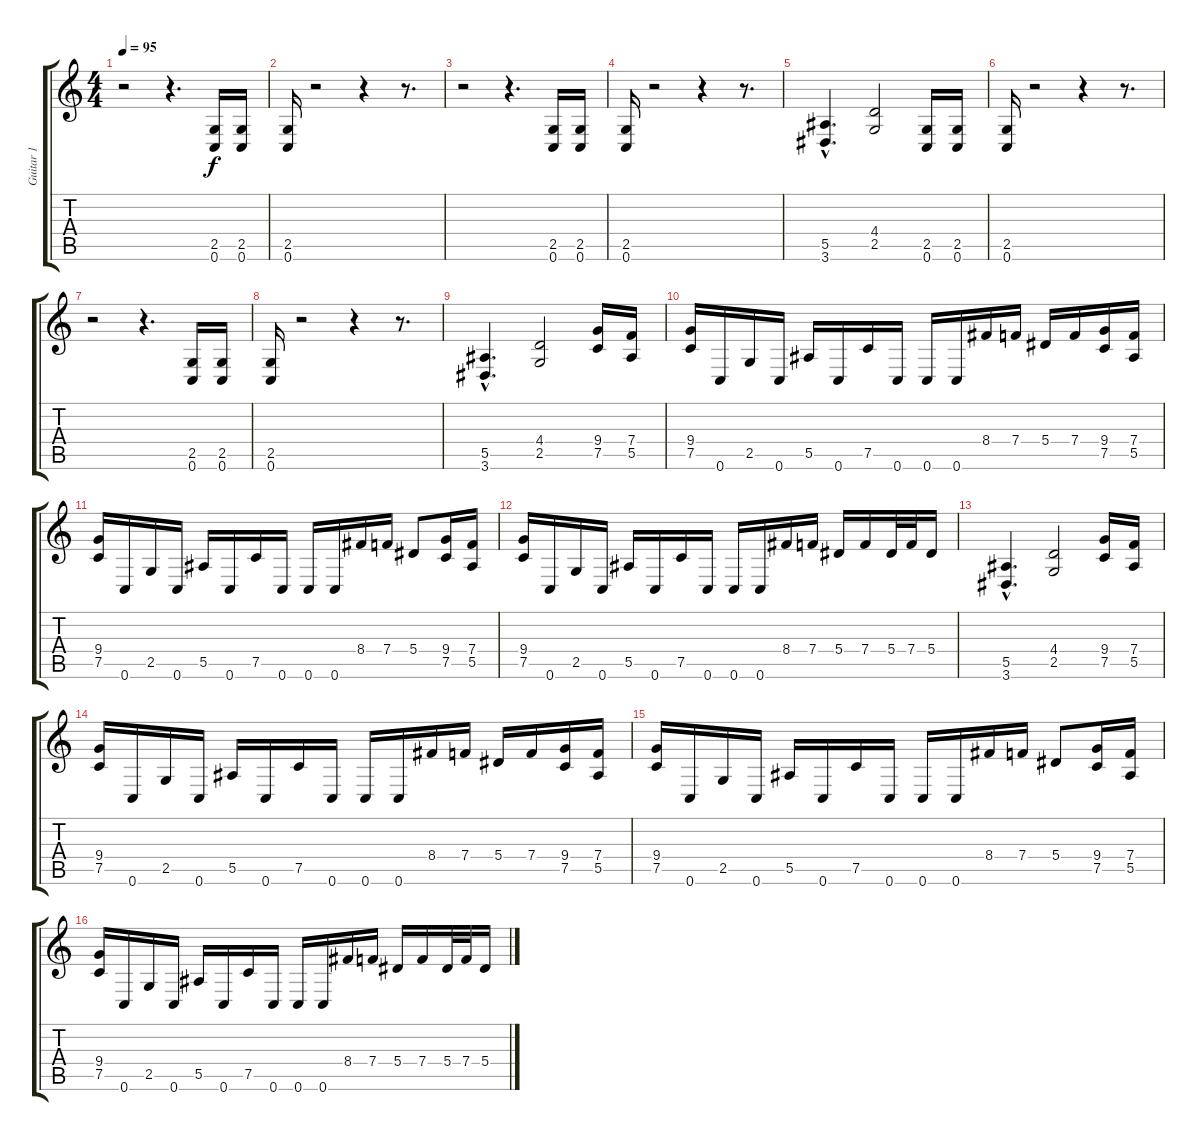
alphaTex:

\track ("Guitar 1" "Guitar 1") {instrument distortionguitar}
\staff {score tabs}
\tuning (C4 G3 Eb3 Bb2 F2 C2) {hide}
\ts (4 4)
\tempo 95
\clef g2
\ks c
r.2{dy f instrument distortionguitar} r.4{d} (2.5 0.6).16 (2.5 0.6).16 |
(2.5 0.6).16 r.2 r.4 r.8{d} |
r.2 r.4{d} (2.5 0.6).16 (2.5 0.6).16 |
(2.5 0.6).16 r.2 r.4 r.8{d} |
(5.5{hac} 3.6{hac}).4{d} (4.4 2.5).2 (2.5 0.6).16 (2.5 0.6).16 |
(2.5 0.6).16 r.2 r.4 r.8{d} |
r.2 r.4{d} (2.5 0.6).16 (2.5 0.6).16 |
(2.5 0.6).16 r.2 r.4 r.8{d} |
(5.5{hac} 3.6{hac}).4{d} (4.4 2.5).2 (9.4 7.5).16 (7.4 5.5).16 |
(9.4 7.5).16 0.6.16 2.5.16 0.6.16 5.5.16 0.6.16 7.5.16 0.6.16 0.6.16 0.6.16 8.4.16 7.4.16 5.4.16 7.4.16 (9.4 7.5).16 (7.4 5.5).16 |
(9.4 7.5).16 0.6.16 2.5.16 0.6.16 5.5.16 0.6.16 7.5.16 0.6.16 0.6.16 0.6.16 8.4.16 7.4.16 5.4.8 (9.4 7.5).16 (7.4 5.5).16 |
(9.4 7.5).16 0.6.16 2.5.16 0.6.16 5.5.16 0.6.16 7.5.16 0.6.16 0.6.16 0.6.16 8.4.16 7.4.16 5.4.16 7.4.16 5.4.32 7.4.32 5.4.16 |
(5.5{hac} 3.6{hac}).4{d} (4.4 2.5).2 (9.4 7.5).16 (7.4 5.5).16 |
(9.4 7.5).16 0.6.16 2.5.16 0.6.16 5.5.16 0.6.16 7.5.16 0.6.16 0.6.16 0.6.16 8.4.16 7.4.16 5.4.16 7.4.16 (9.4 7.5).16 (7.4 5.5).16 |
(9.4 7.5).16 0.6.16 2.5.16 0.6.16 5.5.16 0.6.16 7.5.16 0.6.16 0.6.16 0.6.16 8.4.16 7.4.16 5.4.8 (9.4 7.5).16 (7.4 5.5).16 |
(9.4 7.5).16 0.6.16 2.5.16 0.6.16 5.5.16 0.6.16 7.5.16 0.6.16 0.6.16 0.6.16 8.4.16 7.4.16 5.4.16 7.4.16 5.4.32 7.4.32 5.4.16
